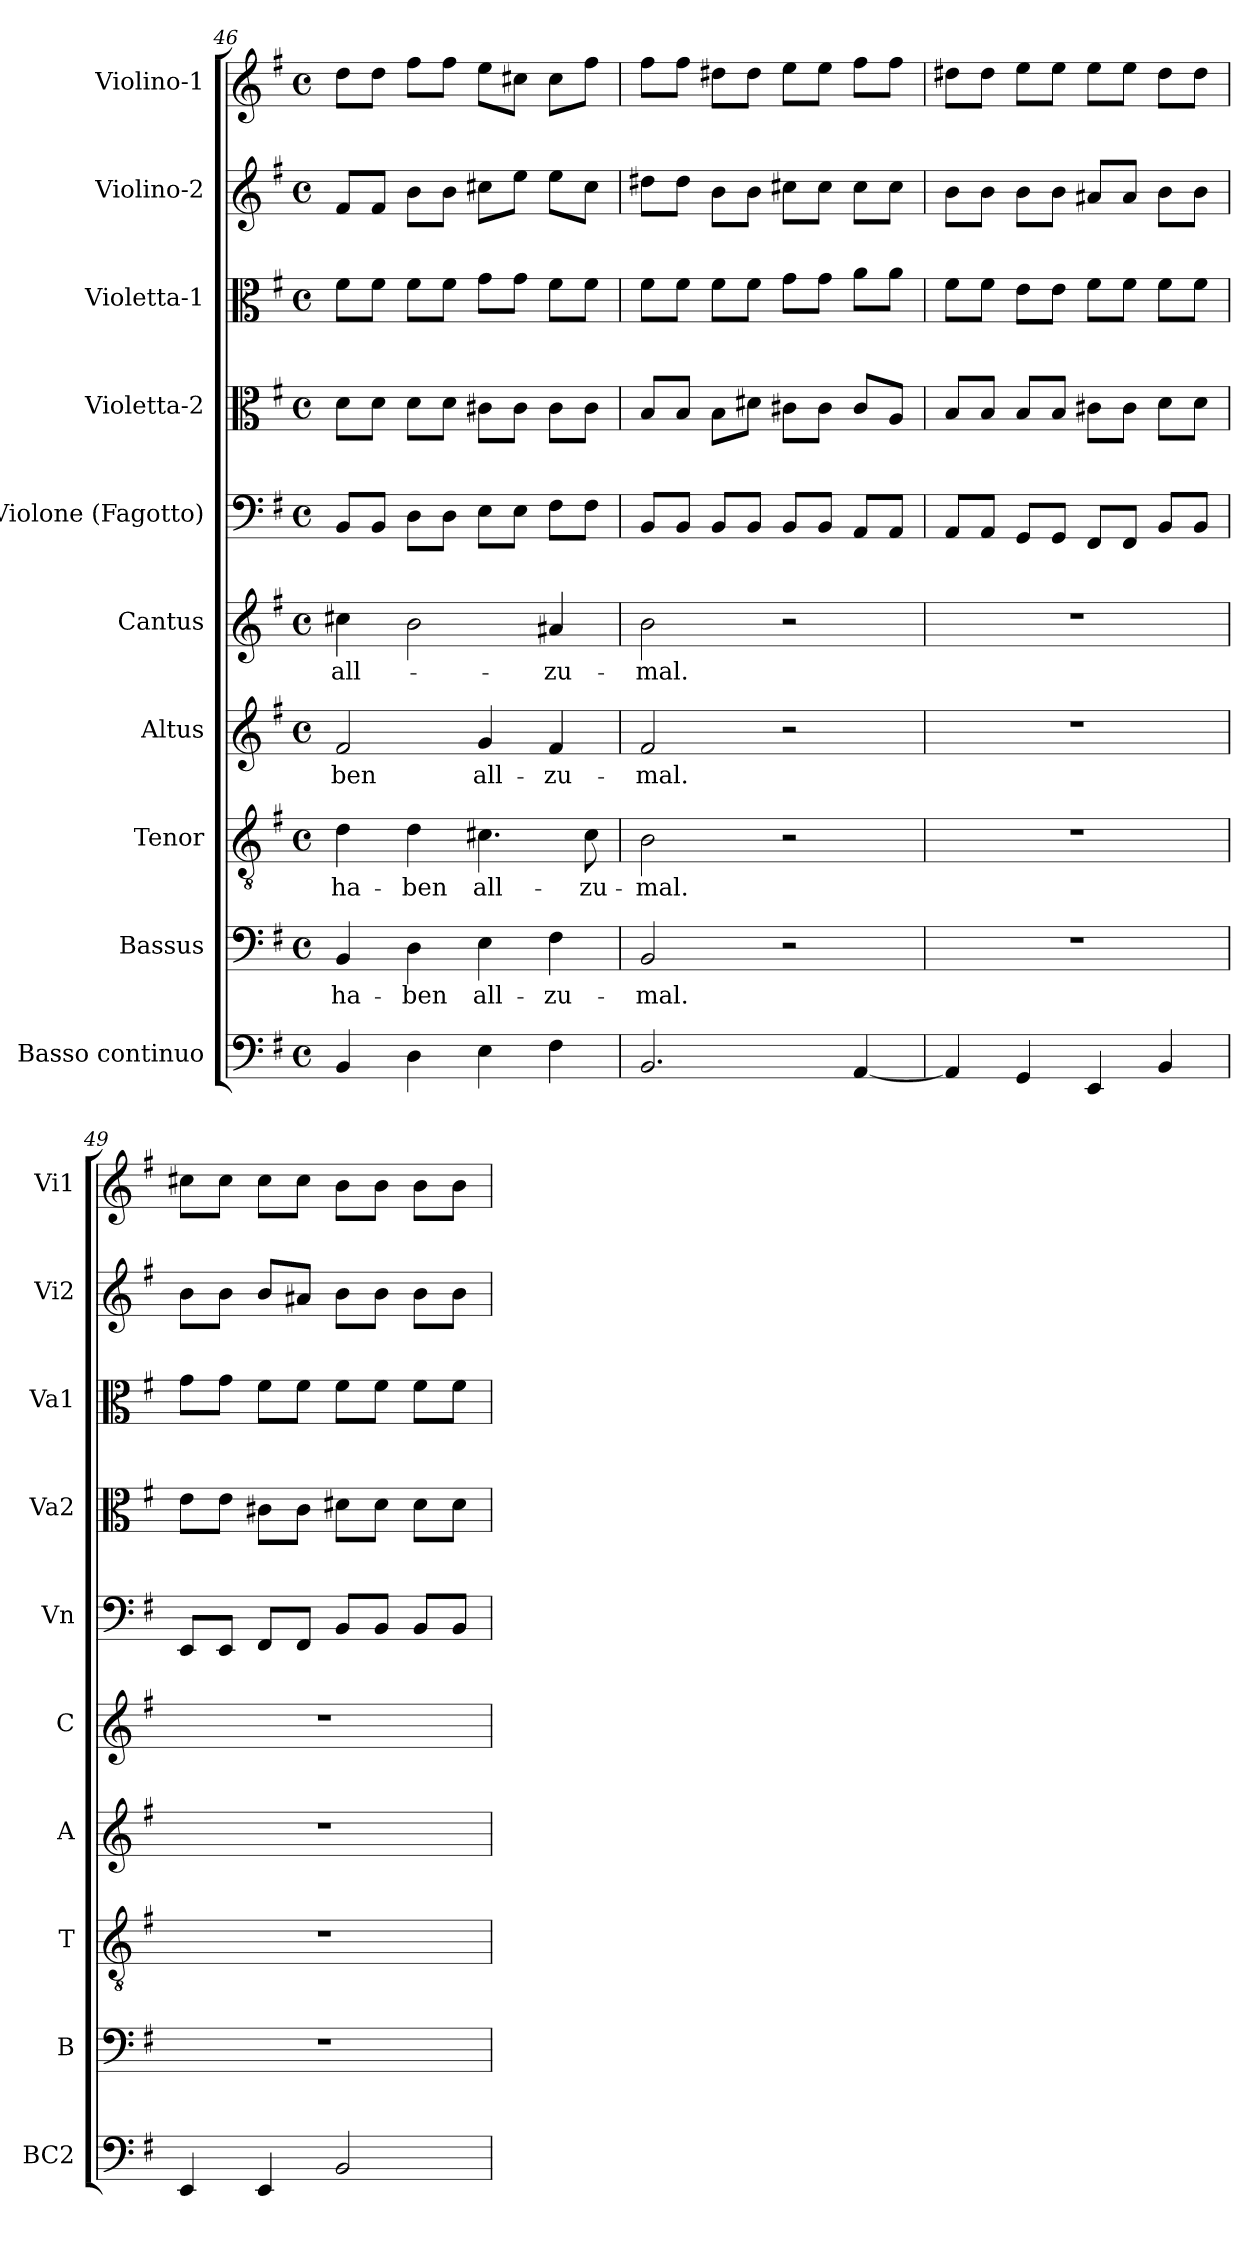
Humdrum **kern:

**kern	**kern	**text	**kern	**text	**kern	**text	**kern	**text	**kern	**kern	**kern	**kern	**kern
*part10	*part9	*part9	*part8	*part8	*part7	*part7	*part6	*part6	*part5	*part4	*part3	*part2	*part1
*staff10	*staff9	*staff9	*staff8	*staff8	*staff7	*staff7	*staff6	*staff6	*staff5	*staff4	*staff3	*staff2	*staff1
*I"Basso continuo	*I"Bassus	*	*I"Tenor	*	*I"Altus	*	*I"Cantus	*	*I"Violone (Fagotto)	*I"Violetta-2	*I"Violetta-1	*I"Violino-2	*I"Violino-1
*I'BC2	*I'B	*	*I'T	*	*I'A	*	*I'C	*	*I'Vn	*I'Va2	*I'Va1	*I'Vi2	*I'Vi1
*clefF4	*clefF4	*	*clefGv2	*	*clefG2	*	*clefG2	*	*clefF4	*clefC3	*clefC3	*clefG2	*clefG2
*k[f#]	*k[f#]	*	*k[f#]	*	*k[f#]	*	*k[f#]	*	*k[f#]	*k[f#]	*k[f#]	*k[f#]	*k[f#]
*G:	*G:	*	*G:	*	*G:	*	*G:	*	*G:	*G:	*G:	*G:	*G:
*M4/4	*M4/4	*	*M4/4	*	*M4/4	*	*M4/4	*	*M4/4	*M4/4	*M4/4	*M4/4	*M4/4
*met(c)	*met(c)	*	*met(c)	*	*met(c)	*	*met(c)	*	*met(c)	*met(c)	*met(c)	*met(c)	*met(c)
=46	=46	=46	=46	=46	=46	=46	=46	=46	=46	=46	=46	=46	=46
!	!	!LO:LY:b	!	!	!	!	!	!	!	!	!	!	!
!	!	!	!	!LO:LY:b	!	!	!	!	!	!	!	!	!
!	!	!	!	!	!	!LO:LY:b	!	!	!	!	!	!	!
!	!	!	!	!	!	!	!	!LO:LY:b	!	!	!	!	!
4BB/	4BB/	ha-	4d\	ha-	2f#/	-ben	4cc#X\	all-	8BB/L	8d\L	8f#\L	8f#/L	8dd\L
.	.	.	.	.	.	.	.	.	8BB/J	8d\J	8f#\J	8f#/J	8dd\J
!	!	!LO:LY:b	!	!	!	!	!	!	!	!	!	!	!
!	!	!	!	!LO:LY:b	!	!	!	!	!	!	!	!	!
4D\	4D\	-ben	4d\	-ben	.	.	2b\	.	8D\L	8d\L	8f#\L	8b\L	8ff#\L
.	.	.	.	.	.	.	.	.	8D\J	8d\J	8f#\J	8b\J	8ff#\J
!	!	!LO:LY:b	!	!	!	!	!	!	!	!	!	!	!
!	!	!	!	!LO:LY:b	!	!	!	!	!	!	!	!	!
!	!	!	!	!	!	!LO:LY:b	!	!	!	!	!	!	!
4E\	4E\	all-	4.c#X\	all-	4g/	all-	.	.	8E\L	8c#X\L	8g\L	8cc#X\L	8ee\L
.	.	.	.	.	.	.	.	.	8E\J	8c#\J	8g\J	8ee\J	8cc#X\J
!	!	!LO:LY:b	!	!	!	!	!	!	!	!	!	!	!
!	!	!	!	!	!	!LO:LY:b	!	!	!	!	!	!	!
!	!	!	!	!	!	!	!	!LO:LY:b	!	!	!	!	!
4F#\	4F#\	-zu-	.	.	4f#/	-zu-	4a#X/	-zu-	8F#\L	8c#\L	8f#\L	8ee\L	8cc#\L
!	!	!	!	!LO:LY:b	!	!	!	!	!	!	!	!	!
.	.	.	8c#\	-zu-	.	.	.	.	8F#\J	8c#\J	8f#\J	8cc#\J	8ff#\J
=47	=47	=47	=47	=47	=47	=47	=47	=47	=47	=47	=47	=47	=47
!	!	!LO:LY:b	!	!	!	!	!	!	!	!	!	!	!
!	!	!	!	!LO:LY:b	!	!	!	!	!	!	!	!	!
!	!	!	!	!	!	!LO:LY:b	!	!	!	!	!	!	!
!	!	!	!	!	!	!	!	!LO:LY:b	!	!	!	!	!
2.BB/	2BB/	-mal.	2B\	-mal.	2f#/	-mal.	2b\	-mal.	8BB/L	8B/L	8f#\L	8dd#X\L	8ff#\L
.	.	.	.	.	.	.	.	.	8BB/J	8B/J	8f#\J	8dd#\J	8ff#\J
.	.	.	.	.	.	.	.	.	8BB/L	8B\L	8f#\L	8b\L	8dd#X\L
.	.	.	.	.	.	.	.	.	8BB/J	8d#X\J	8f#\J	8b\J	8dd#\J
.	2r	.	2r	.	2r	.	2r	.	8BB/L	8c#X\L	8g\L	8cc#X\L	8ee\L
.	.	.	.	.	.	.	.	.	8BB/J	8c#\J	8g\J	8cc#\J	8ee\J
[<4AA/	.	.	.	.	.	.	.	.	8AA/L	8c#/L	8a\L	8cc#\L	8ff#\L
.	.	.	.	.	.	.	.	.	8AA/J	8A/J	8a\J	8cc#\J	8ff#\J
!!LO:PB:g=z
=48	=48	=48	=48	=48	=48	=48	=48	=48	=48	=48	=48	=48	=48
4AA/]	1r	.	1r	.	1r	.	1r	.	8AA/L	8B/L	8f#\L	8b\L	8dd#X\L
.	.	.	.	.	.	.	.	.	8AA/J	8B/J	8f#\J	8b\J	8dd#\J
4GG/	.	.	.	.	.	.	.	.	8GG/L	8B/L	8e\L	8b\L	8ee\L
.	.	.	.	.	.	.	.	.	8GG/J	8B/J	8e\J	8b\J	8ee\J
4EE/	.	.	.	.	.	.	.	.	8FF#/L	8c#X\L	8f#\L	8a#X/L	8ee\L
.	.	.	.	.	.	.	.	.	8FF#/J	8c#\J	8f#\J	8a#/J	8ee\J
4BB/	.	.	.	.	.	.	.	.	8BB/L	8d\L	8f#\L	8b\L	8dd#\L
.	.	.	.	.	.	.	.	.	8BB/J	8d\J	8f#\J	8b\J	8dd#\J
=49	=49	=49	=49	=49	=49	=49	=49	=49	=49	=49	=49	=49	=49
4EE/	1r	.	1r	.	1r	.	1r	.	8EE/L	8e\L	8g\L	8b\L	8cc#X\L
.	.	.	.	.	.	.	.	.	8EE/J	8e\J	8g\J	8b\J	8cc#\J
4EE/	.	.	.	.	.	.	.	.	8FF#/L	8c#X\L	8f#\L	8b/L	8cc#\L
.	.	.	.	.	.	.	.	.	8FF#/J	8c#\J	8f#\J	8a#X/J	8cc#\J
2BB/	.	.	.	.	.	.	.	.	8BB/L	8d#X\L	8f#\L	8b\L	8b\L
.	.	.	.	.	.	.	.	.	8BB/J	8d#\J	8f#\J	8b\J	8b\J
.	.	.	.	.	.	.	.	.	8BB/L	8d#\L	8f#\L	8b\L	8b\L
.	.	.	.	.	.	.	.	.	8BB/J	8d#\J	8f#\J	8b\J	8b\J
=	=	=	=	=	=	=	=	=	=	=	=	=	=
*-	*-	*-	*-	*-	*-	*-	*-	*-	*-	*-	*-	*-	*-
